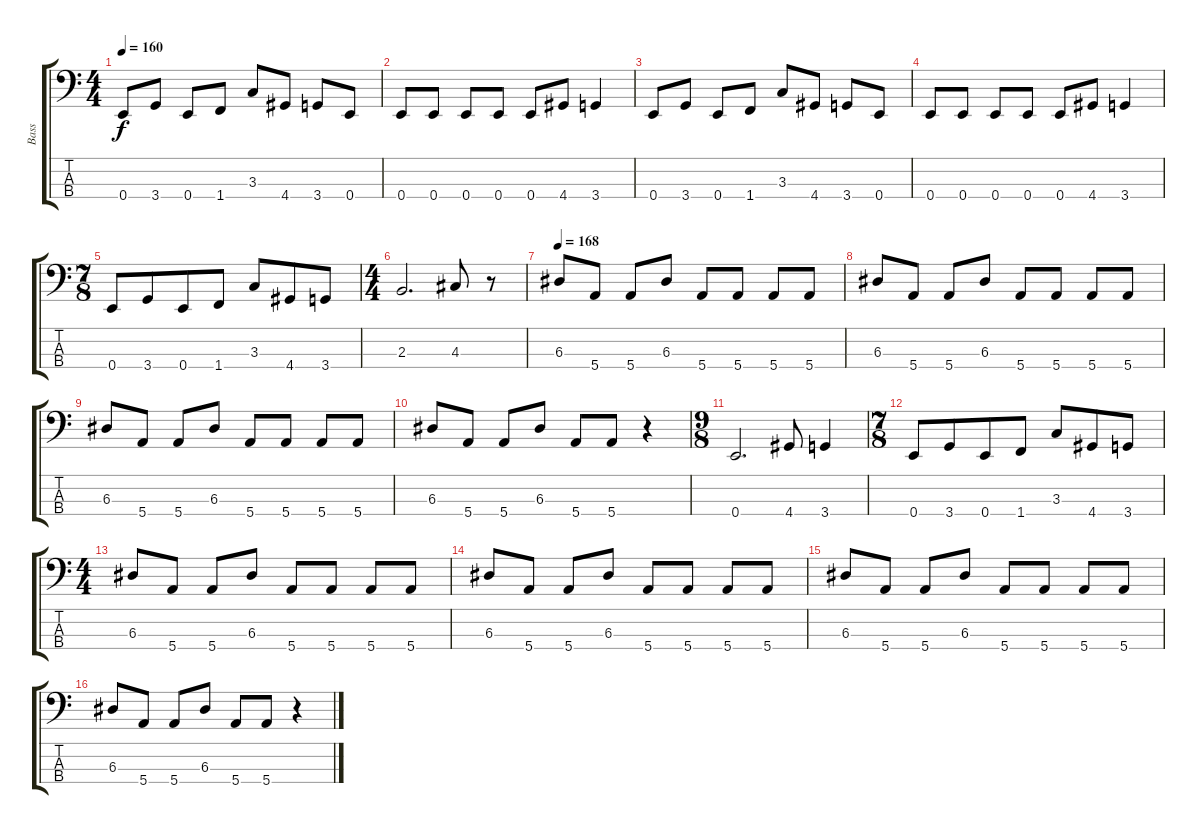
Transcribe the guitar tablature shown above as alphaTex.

\track ("Bass" "Bass") {instrument electricbasspick}
\staff {score tabs}
\tuning (G2 D2 A1 E1) {hide}
\ts (4 4)
\tempo 160
\clef f4
\ks c
0.4.8{dy f} 3.4.8 0.4.8 1.4.8 3.3.8 4.4.8 3.4.8 0.4.8 |
0.4.8 0.4.8 0.4.8 0.4.8 0.4.8 4.4.8 3.4.4 |
0.4.8 3.4.8 0.4.8 1.4.8 3.3.8 4.4.8 3.4.8 0.4.8 |
0.4.8 0.4.8 0.4.8 0.4.8 0.4.8 4.4.8 3.4.4 |
\ts (7 8)
0.4.8 3.4.8 0.4.8 1.4.8 3.3.8 4.4.8 3.4.8 |
\ts (4 4)
2.3.2{d} 4.3.8 r.8 |
\tempo 168
6.3.8 5.4.8 5.4.8 6.3.8 5.4.8 5.4.8 5.4.8 5.4.8 |
6.3.8 5.4.8 5.4.8 6.3.8 5.4.8 5.4.8 5.4.8 5.4.8 |
6.3.8 5.4.8 5.4.8 6.3.8 5.4.8 5.4.8 5.4.8 5.4.8 |
6.3.8 5.4.8 5.4.8 6.3.8 5.4.8 5.4.8 r.4 |
\ts (9 8)
0.4.2{d} 4.4.8 3.4.4 |
\ts (7 8)
0.4.8 3.4.8 0.4.8 1.4.8 3.3.8 4.4.8 3.4.8 |
\ts (4 4)
6.3.8 5.4.8 5.4.8 6.3.8 5.4.8 5.4.8 5.4.8 5.4.8 |
6.3.8 5.4.8 5.4.8 6.3.8 5.4.8 5.4.8 5.4.8 5.4.8 |
6.3.8 5.4.8 5.4.8 6.3.8 5.4.8 5.4.8 5.4.8 5.4.8 |
6.3.8 5.4.8 5.4.8 6.3.8 5.4.8 5.4.8 r.4
